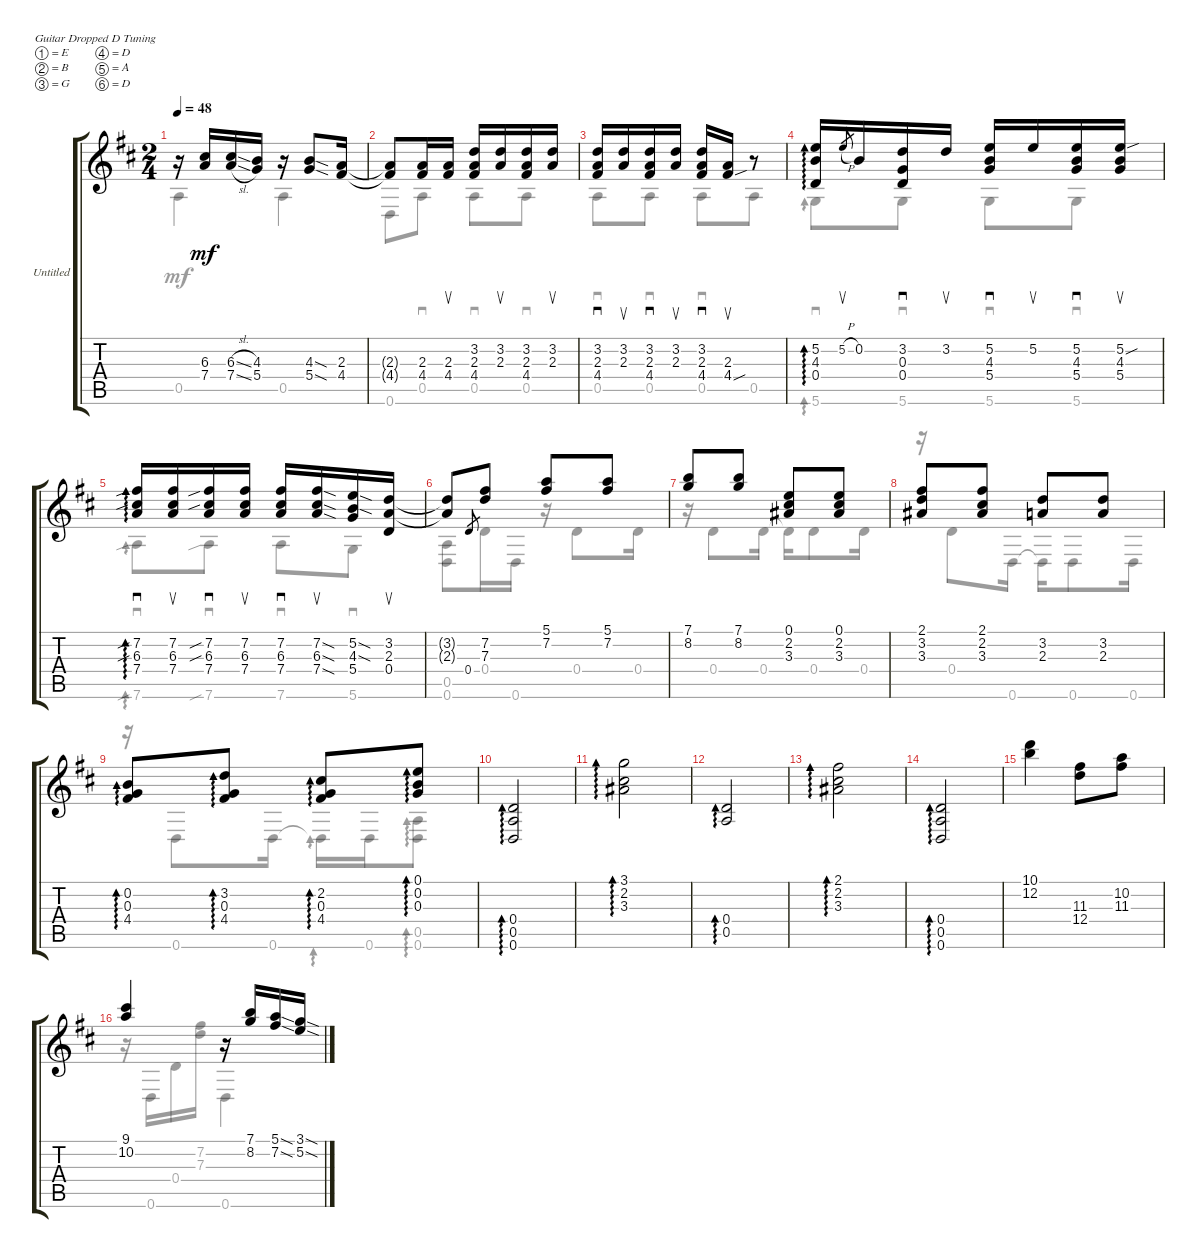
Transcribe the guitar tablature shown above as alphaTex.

\bracketExtendMode groupsimilarinstruments
\firstSystemTrackNameOrientation horizontal
\otherSystemsTrackNameOrientation horizontal
\track ("Untitled" "Untitled") {instrument acousticguitarnylon}
\staff {score tabs}
\tuning (E4 B3 G3 D3 A2 D2)
\voice
\ts (2 4)
\tempo 48
\clef g2
\ks bminor
r.16{dy mf} (6.3 7.4).16 (6.3{sl} 7.4{sl}).16 (4.3 5.4).16 r.16 (4.3{sod} 5.4{sod}).8 (2.3 4.4).16 |
(2.3{t} 4.4{t}).8 (2.3 4.4).16 (2.3 4.4).16{su} (3.2 2.3 4.4).16 (3.2 2.3).16{su} (3.2 2.3 4.4).16 (3.2 2.3).16{su} |
(3.2 2.3 4.4).16{sd} (3.2 2.3).16{su} (3.2 2.3 4.4).16{sd} (3.2 2.3).16{su} (3.2 2.3 4.4).16{sd} (2.3 4.4{sou}).16{su} r.8 |
(5.2 4.3 0.4).16{ad 0} 5.2{h}.8{su gr} 0.2.16 (3.2 0.3 0.4).16{sd} 3.2.16{su} (5.2 4.3 5.4).16{sd} 5.2.16{su} (5.2 4.3 5.4).16{sd} (5.2{sou} 4.3 5.4).16{su} |
(7.2{sib} 6.3{sib} 7.4).16{sd ad 0} (7.2 6.3 7.4).16{su} (7.2{sib} 6.3{sib} 7.4).16{sd} (7.2 6.3 7.4).16{su} (7.2 6.3 7.4).16{sd} (7.2{sod} 6.3{sod} 7.4{sod}).16{su} (5.2{sod} 4.3{sod} 5.4).16 (3.2 2.3 0.4).16{su} |
(3.2{t} 2.3{t}).8 0.4.8{gr} (7.2 7.3).8 (5.1 7.2).8 (5.1 7.2).8 |
(7.1 8.2).8 (7.1 8.2).8 (0.1 2.2 3.3).8 (0.1 2.2 3.3).8 |
(2.1 3.2 3.3).8 (2.1 2.2 3.3).8 (3.2 2.3).8 (3.2 2.3).8 |
(0.2 0.3 4.4).8{ad 0} (3.2 0.3 4.4).8{ad 0} (2.2 0.3 4.4).8{ad 0} (0.1 0.2 0.3).8{ad 0} |
(0.4 0.5 0.6).2{ad 0} |
(3.1 2.2 3.3).2{ad 0} |
(0.4 0.5).2{ad 0} |
(2.1 2.2 3.3).2{ad 0} |
(0.4 0.5 0.6).2{ad 0} |
(10.1 12.2).4 (11.3 12.4).8 (10.2 11.3).8 |
(9.1 10.2).4 r.16 (7.1 8.2).16 (5.1{sod} 7.2{sod}).16 (3.1{sod} 5.2{sod}).16
\voice
\clef g2
\ottava regular
\simile none
\ks bminor
0.5.4{dy mf} 0.5.4 |
0.6.8 0.5.8{sd} 0.5.8{sd} 0.5.8{sd} |
0.5.8{sd} 0.5.8{sd} 0.5.8{sd} 0.5.8 |
5.6.8{sd ad 0} 5.6.8{sd} 5.6.8{sd} 5.6.8{sd} |
7.6{sib}.8{sd ad 0} 7.6{sib}.8{sd} 7.6.8{sd} 5.6.8{sd} |
(0.5 0.6).8 0.4.16 0.6.16 r.16 0.4.8 0.4.16 |
r.16 0.4.8 0.4.16 0.4{t}.16 0.4.8 0.4.16 |
r.16 0.4.8 0.6.16 0.6{t}.16 0.6.8 0.6.16 |
r.16{ad 0} 0.6.8 0.6.16 0.6{t}.16{ad 0} 0.6.16 (0.5 0.6).8{ad 0} |
|
|
|
|
|
|
r.16 0.6.16 0.4.16 (7.2 7.3).16 0.6.4
